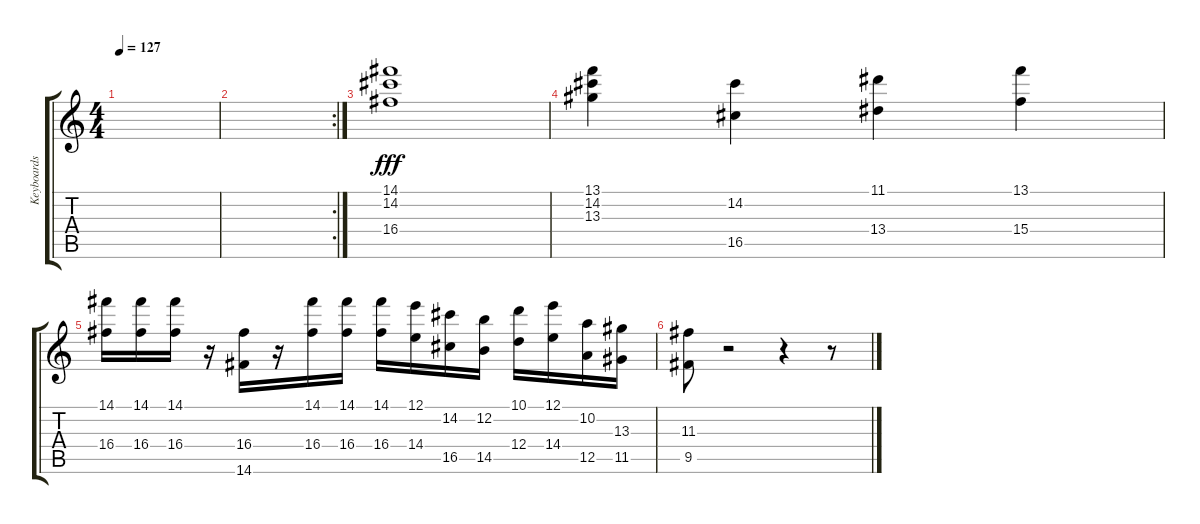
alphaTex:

\track ("Keyboards 1" "Keyboards ") {instrument electricbasspick}
\staff {score tabs}
\tuning (E4 B3 G3 D3 A2 E2) {hide}
\ts (4 4)
\tempo 127
\clef g2
\ks c
|
\rc 2
|
(14.1 14.2 16.4).1{dy fff} |
(13.1 14.2 13.3).4 (14.2 16.5).4 (11.1 13.4).4 (13.1 15.4).4 |
(14.1 16.4).16 (14.1 16.4).16 (14.1 16.4).16 r.16 (16.4 14.6).16 r.16 (14.1 16.4).16 (14.1 16.4).16 (14.1 16.4).16 (12.1 14.4).16 (14.2 16.5).16 (12.2 14.5).16 (10.1 12.4).16 (12.1 14.4).16 (10.2 12.5).16 (13.3 11.5).16 |
(11.3 9.5).8 r.2 r.4 r.8
